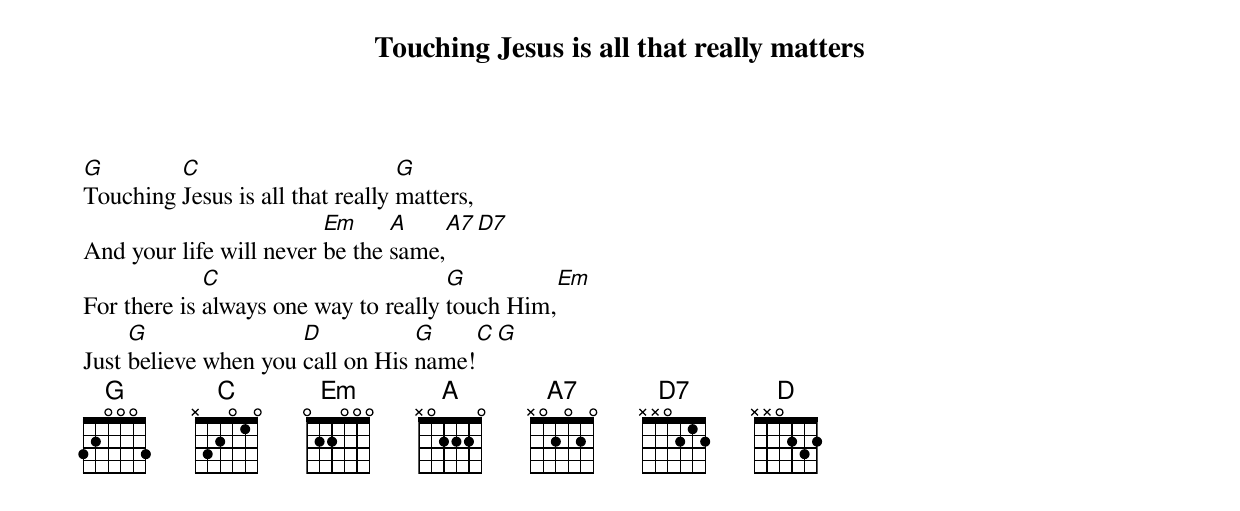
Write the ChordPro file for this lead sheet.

{t:Touching Jesus is all that really matters}

[G]Touching [C]Jesus is all that really [G]matters,
And your life will never [Em]be the [A]same,[A7][D7]
For there is [C]always one way to really [G]touch Him,[Em]
Just [G]believe when you [D]call on His [G]name![C][G]
